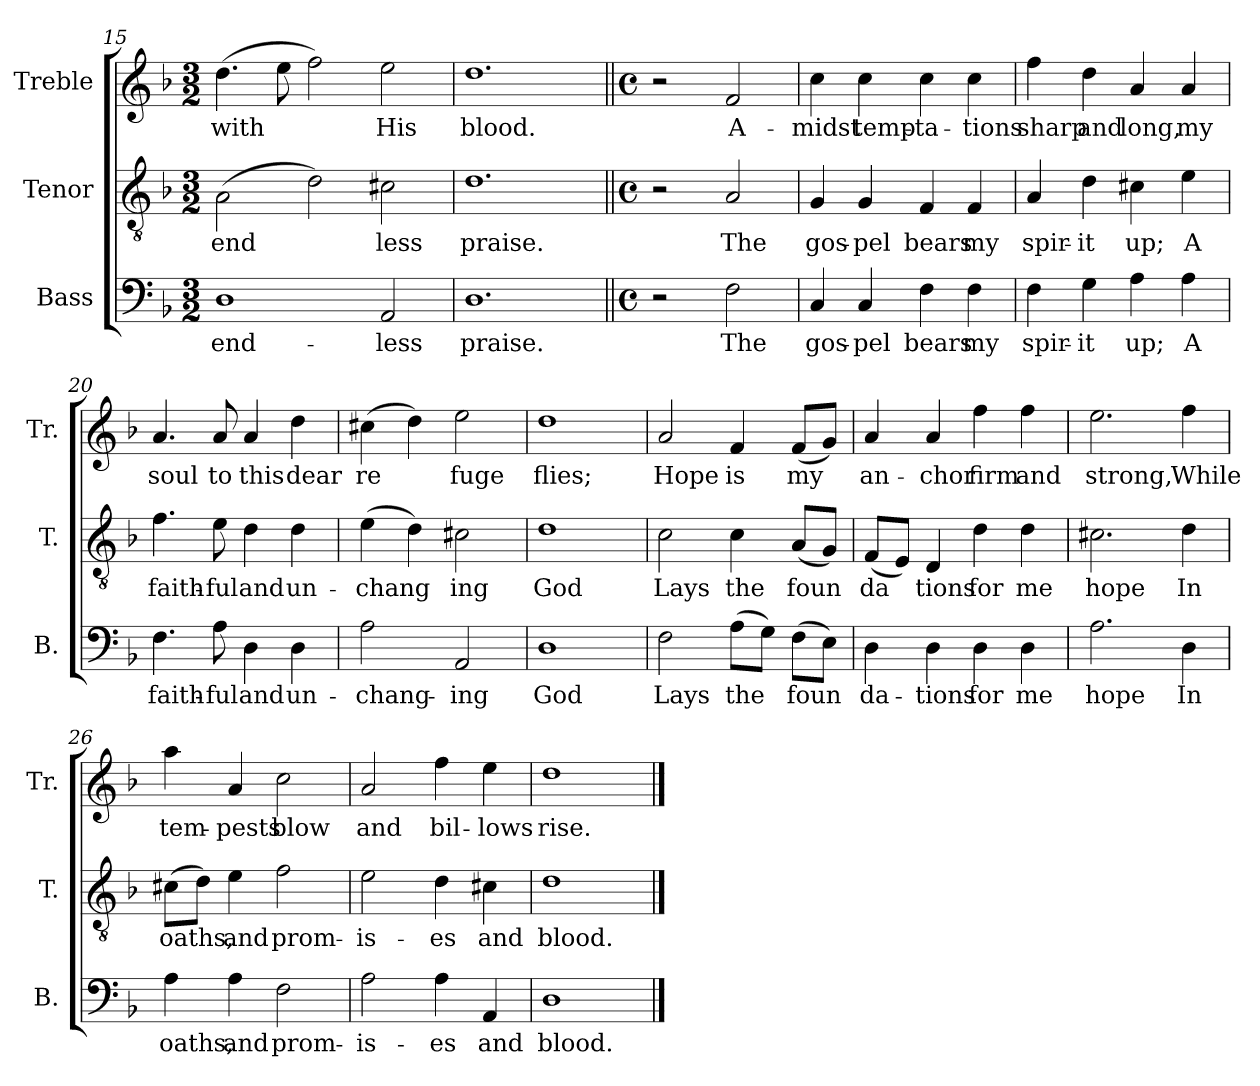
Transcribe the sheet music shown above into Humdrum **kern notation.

**kern	**text	**kern	**text	**kern	**text
*part3	*part3	*part2	*part2	*part1	*part1
*staff3	*staff3	*staff2	*staff2	*staff1	*staff1
*I"Bass	*	*I"Tenor	*	*I"Treble	*
*I'B.	*	*I'T.	*	*I'Tr.	*
*clefF4	*	*clefGv2	*	*clefG2	*
*k[b-]	*	*k[b-]	*	*k[b-]	*
*F:	*	*F:	*	*F:	*
*M3/2	*	*M3/2	*	*M3/2	*
=15	=15	=15	=15	=15	=15
!	!LO:LY:b:rj	!	!LO:LY:b:rj	!	!LO:LY:b:rj
1D	end-	(>2A\	end-	(>4.dd\	with
!	!	!	!	!	!LO:LY:b:rj
.	.	.	.	8ee\	.
!	!	!	!LO:LY:b:rj	!	!LO:LY:b:rj
.	.	2d\)	--	2ff\)	.
!	!LO:LY:b:rj	!	!LO:LY:b:rj	!	!LO:LY:b:rj
2AA/	-less	2c#X\	-less	2ee\	His
=16	=16	=16	=16	=16	=16
!	!LO:LY:b:rj	!	!LO:LY:b:rj	!	!LO:LY:b:rj
1.D	praise.	1.d	praise.	1.dd	blood.
=17||	=17||	=17||	=17||	=17||	=17||
*M4/4	*	*M4/4	*	*M4/4	*
*met(c)	*	*met(c)	*	*met(c)	*
2r	.	2r	.	2r	.
!	!LO:LY:b:rj	!	!LO:LY:b:rj	!	!LO:LY:b:rj
2F\	The	2A/	The	2f/	A-
=18	=18	=18	=18	=18	=18
!	!LO:LY:b:rj	!	!LO:LY:b:rj	!	!LO:LY:b:rj
4C/	gos-	4G/	gos-	4cc\	-midst
!	!LO:LY:b:rj	!	!LO:LY:b:rj	!	!LO:LY:b:rj
4C/	-pel	4G/	-pel	4cc\	temp-
!	!LO:LY:b:rj	!	!LO:LY:b:rj	!	!LO:LY:b:rj
4F\	bears	4F/	bears	4cc\	-ta-
!	!LO:LY:b:rj	!	!LO:LY:b:rj	!	!LO:LY:b:rj
4F\	my	4F/	my	4cc\	-tions
=19	=19	=19	=19	=19	=19
!	!LO:LY:b:rj	!	!LO:LY:b:rj	!	!LO:LY:b:rj
4F\	spir-	4A/	spir-	4ff\	sharp
!	!LO:LY:b:rj	!	!LO:LY:b:rj	!	!LO:LY:b:rj
4G\	-it	4d\	-it	4dd\	and
!	!LO:LY:b:rj	!	!LO:LY:b:rj	!	!LO:LY:b:rj
4A\	up;	4c#X\	up;	4a/	long,
!	!LO:LY:b:rj	!	!LO:LY:b:rj	!	!LO:LY:b:rj
4A\	A	4e\	A	4a/	my
!!LO:LB:g=z
=20	=20	=20	=20	=20	=20
!	!LO:LY:b:rj	!	!LO:LY:b:rj	!	!LO:LY:b:rj
4.F\	faith-	4.f\	faith-	4.a/	soul
!	!LO:LY:b:rj	!	!LO:LY:b:rj	!	!LO:LY:b:rj
8A\	-ful	8e\	-ful	8a/	to
!	!LO:LY:b:rj	!	!LO:LY:b:rj	!	!LO:LY:b:rj
4D\	and	4d\	and	4a/	this
!	!LO:LY:b:rj	!	!LO:LY:b:rj	!	!LO:LY:b:rj
4D\	un-	4d\	un-	4dd\	dear
=21	=21	=21	=21	=21	=21
!	!LO:LY:b:rj	!	!LO:LY:b:rj	!	!LO:LY:b:rj
2A\	-chang-	(>4e\	-chang-	(>4cc#X\	re-
!	!	!	!LO:LY:b:rj	!	!LO:LY:b:rj
.	.	4d\)	--	4dd\)	--
!	!LO:LY:b:rj	!	!LO:LY:b:rj	!	!LO:LY:b:rj
2AA/	-ing	2c#X\	-ing	2ee\	-fuge
=22	=22	=22	=22	=22	=22
!	!LO:LY:b:rj	!	!LO:LY:b:rj	!	!LO:LY:b:rj
1D	God	1d	God	1dd	flies;
=23	=23	=23	=23	=23	=23
!	!LO:LY:b:rj	!	!LO:LY:b:rj	!	!LO:LY:b:rj
2F\	Lays	2c\	Lays	2a/	Hope
!	!LO:LY:b:rj	!	!LO:LY:b:rj	!	!LO:LY:b:rj
(>8A\L	the	4c\	the	4f/	is
!	!LO:LY:b:rj	!	!	!	!
8G\J)	.	.	.	.	.
!	!LO:LY:b:rj	!	!LO:LY:b:rj	!	!LO:LY:b:rj
(>8F\L	foun-	(<8A/L	foun-	(<8f/L	my
!	!LO:LY:b:rj	!	!LO:LY:b:rj	!	!LO:LY:b:rj
8E\J)	--	8G/J)	--	8g/J)	.
=24	=24	=24	=24	=24	=24
!	!LO:LY:b:rj	!	!LO:LY:b:rj	!	!LO:LY:b:rj
4D\	-da-	(<8F/L	-da-	4a/	an-
!	!	!	!LO:LY:b:rj	!	!
.	.	8E/J)	--	.	.
!	!LO:LY:b:rj	!	!LO:LY:b:rj	!	!LO:LY:b:rj
4D\	-tions	4D/	-tions	4a/	-chor
!	!LO:LY:b:rj	!	!LO:LY:b:rj	!	!LO:LY:b:rj
4D\	for	4d\	for	4ff\	firm
!	!LO:LY:b:rj	!	!LO:LY:b:rj	!	!LO:LY:b:rj
4D\	me	4d\	me	4ff\	and
=25	=25	=25	=25	=25	=25
!	!LO:LY:b:rj	!	!LO:LY:b:rj	!	!LO:LY:b:rj
2.A\	hope	2.c#X\	hope	2.ee\	strong,
!	!LO:LY:b:rj	!	!LO:LY:b:rj	!	!LO:LY:b:rj
4D\	In	4d\	In	4ff\	While
!!LO:PB:g=z
=26	=26	=26	=26	=26	=26
!	!LO:LY:b:rj	!	!LO:LY:b:rj	!	!LO:LY:b:rj
4A\	oaths,	(>8c#X\L	oaths,	4aa\	tem-
!	!	!	!LO:LY:b:rj	!	!
.	.	8d\J)	.	.	.
!	!LO:LY:b:rj	!	!LO:LY:b:rj	!	!LO:LY:b:rj
4A\	and	4e\	and	4a/	-pests
!	!LO:LY:b:rj	!	!LO:LY:b:rj	!	!LO:LY:b:rj
2F\	prom-	2f\	prom-	2cc\	blow
=27	=27	=27	=27	=27	=27
!	!LO:LY:b:rj	!	!LO:LY:b:rj	!	!LO:LY:b:rj
2A\	-is-	2e\	-is-	2a/	and
!	!LO:LY:b:rj	!	!LO:LY:b:rj	!	!LO:LY:b:rj
4A\	-es	4d\	-es	4ff\	bil-
!	!LO:LY:b:rj	!	!LO:LY:b:rj	!	!LO:LY:b:rj
4AA/	and	4c#X\	and	4ee\	-lows
=28	=28	=28	=28	=28	=28
!	!LO:LY:b:rj	!	!LO:LY:b:rj	!	!LO:LY:b:rj
1D	blood.	1d	blood.	1dd	rise.
==	==	==	==	==	==
*-	*-	*-	*-	*-	*-
